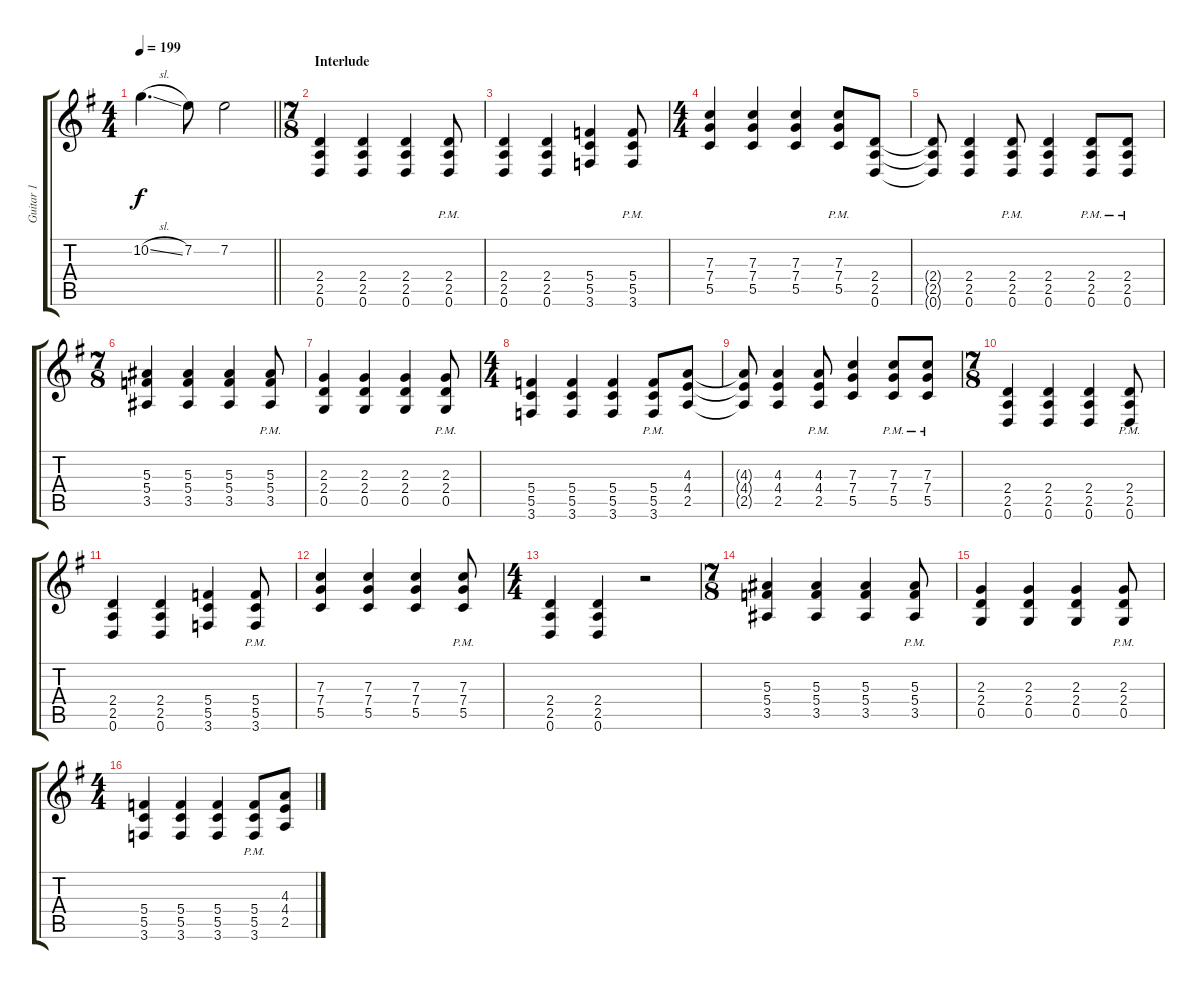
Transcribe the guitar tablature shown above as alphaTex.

\track ("Guitar 1" "Guitar 1") {instrument distortionguitar}
\staff {score tabs}
\tuning (D4 A3 F3 C3 G2 D2) {hide}
\ts (4 4)
\tempo 199
\clef g2
\barLineRight lightlight
\ks eminor
10.2{sl t}.4{d dy f} 7.2.8 7.2.2 |
\ts (7 8)
\section ("" "Interlude")
(2.4 2.5 0.6).4{instrument distortionguitar} (2.4 2.5 0.6).4 (2.4 2.5 0.6).4 (2.4{pm} 2.5{pm} 0.6{pm}).8 |
(2.4 2.5 0.6).4 (2.4 2.5 0.6).4 (5.4 5.5 3.6).4 (5.4{pm} 5.5{pm} 3.6{pm}).8 |
\ts (4 4)
(7.3 7.4 5.5).4 (7.3 7.4 5.5).4 (7.3 7.4 5.5).4 (7.3{pm} 7.4{pm} 5.5{pm}).8 (2.4 2.5 0.6).8 |
(2.4{t} 2.5{t} 0.6{t}).8 (2.4 2.5 0.6).4 (2.4{pm} 2.5{pm} 0.6{pm}).8 (2.4 2.5 0.6).4 (2.4{pm} 2.5{pm} 0.6{pm}).8 (2.4{pm} 2.5{pm} 0.6{pm}).8 |
\ts (7 8)
(5.3 5.4 3.5).4 (5.3 5.4 3.5).4 (5.3 5.4 3.5).4 (5.3{pm} 5.4{pm} 3.5{pm}).8 |
(2.3 2.4 0.5).4 (2.3 2.4 0.5).4 (2.3 2.4 0.5).4 (2.3{pm} 2.4{pm} 0.5{pm}).8 |
\ts (4 4)
(5.4 5.5 3.6).4 (5.4 5.5 3.6).4 (5.4 5.5 3.6).4 (5.4{pm} 5.5{pm} 3.6{pm}).8 (4.3 4.4 2.5).8 |
(4.3{t} 4.4{t} 2.5{t}).8 (4.3 4.4 2.5).4 (4.3{pm} 4.4{pm} 2.5{pm}).8 (7.3 7.4 5.5).4 (7.3{pm} 7.4{pm} 5.5{pm}).8 (7.3{pm} 7.4{pm} 5.5).8 |
\ts (7 8)
(2.4 2.5 0.6).4 (2.4 2.5 0.6).4 (2.4 2.5 0.6).4 (2.4{pm} 2.5{pm} 0.6{pm}).8 |
(2.4 2.5 0.6).4 (2.4 2.5 0.6).4 (5.4 5.5 3.6).4 (5.4{pm} 5.5{pm} 3.6{pm}).8 |
(7.3 7.4 5.5).4 (7.3 7.4 5.5).4 (7.3 7.4 5.5).4 (7.3{pm} 7.4{pm} 5.5{pm}).8 |
\ts (4 4)
(2.4 2.5 0.6).4 (2.4 2.5 0.6).4 r.2 |
\ts (7 8)
(5.3 5.4 3.5).4 (5.3 5.4 3.5).4 (5.3 5.4 3.5).4 (5.3{pm} 5.4{pm} 3.5{pm}).8 |
(2.3 2.4 0.5).4 (2.3 2.4 0.5).4 (2.3 2.4 0.5).4 (2.3{pm} 2.4{pm} 0.5{pm}).8 |
\ts (4 4)
(5.4 5.5 3.6).4 (5.4 5.5 3.6).4 (5.4 5.5 3.6).4 (5.4{pm} 5.5{pm} 3.6{pm}).8 (4.3 4.4 2.5).8
